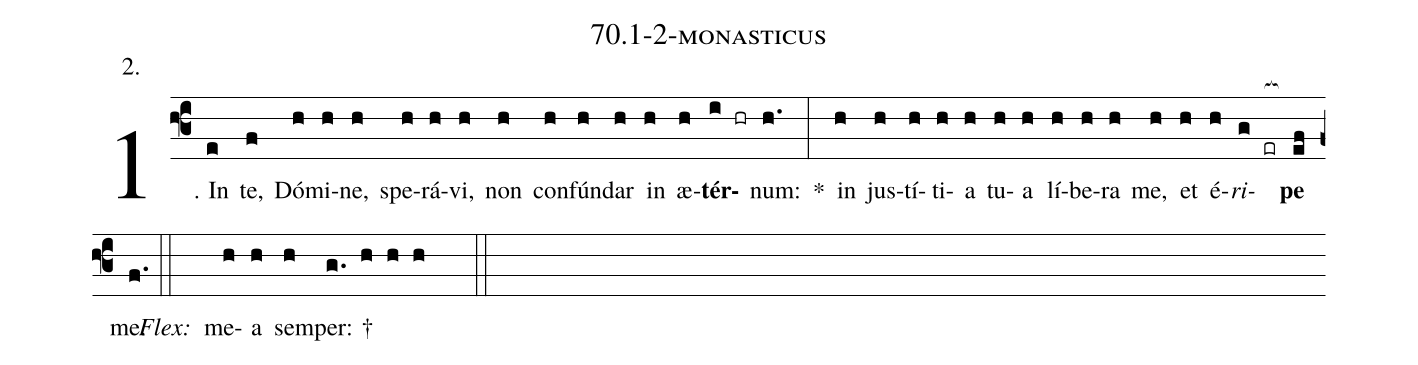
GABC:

name: 70.1-2-monasticus;
annotation: 2.;
%%
(f3)1. In(e) te,(f) Dó(h)mi(h)ne,(h) spe(h)rá(h)vi,(h) non(h) con(h)fún(h)dar(h) in(h) æ(h)<b>tér</b>(i hr)num:(h.) *(:) in(h) jus(h)tí(h)ti(h)a(h) tu(h)a(h) lí(h)be(h)ra(h) me,(h) et(h) é(h)<i>ri</i>(g er[ocb:1{])<b>pe</b>(ef[ocb:0}]) me.(f.) (::)
<i>Flex:</i>()  me(h)a(h) sem(h)per: †(g. h h h  ::)
